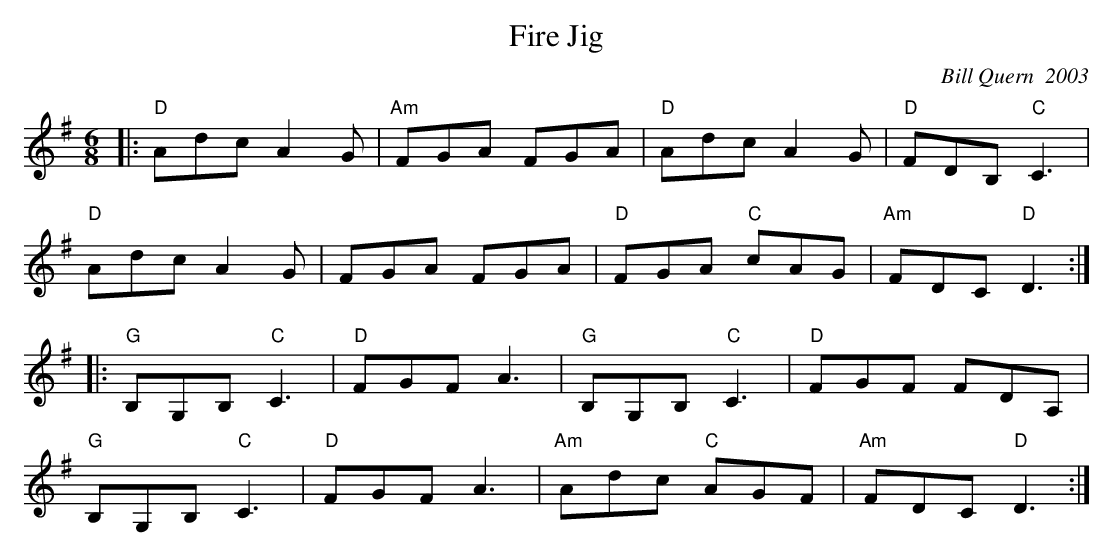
X:1
T:Fire Jig
C:Bill Quern  2003
M:6/8
L:1/8
K:Dmix
|:"D"AdcA2G|"Am"FGA FGA|"D"AdcA2G|"D"FDB,"C"C3|
"D"AdcA2G|FGA FGA|"D"FGA "C"cAG|"Am"FDC"D"D3:|
|:"G"B,G,B,"C"C3|"D"FGFA3|"G"B,G,B,"C"C3|"D"FGF FDA,|
"G"B,G,B,"C"C3|"D"FGFA3|"Am"Adc "C"AGF|"Am"FDC"D"D3:|
